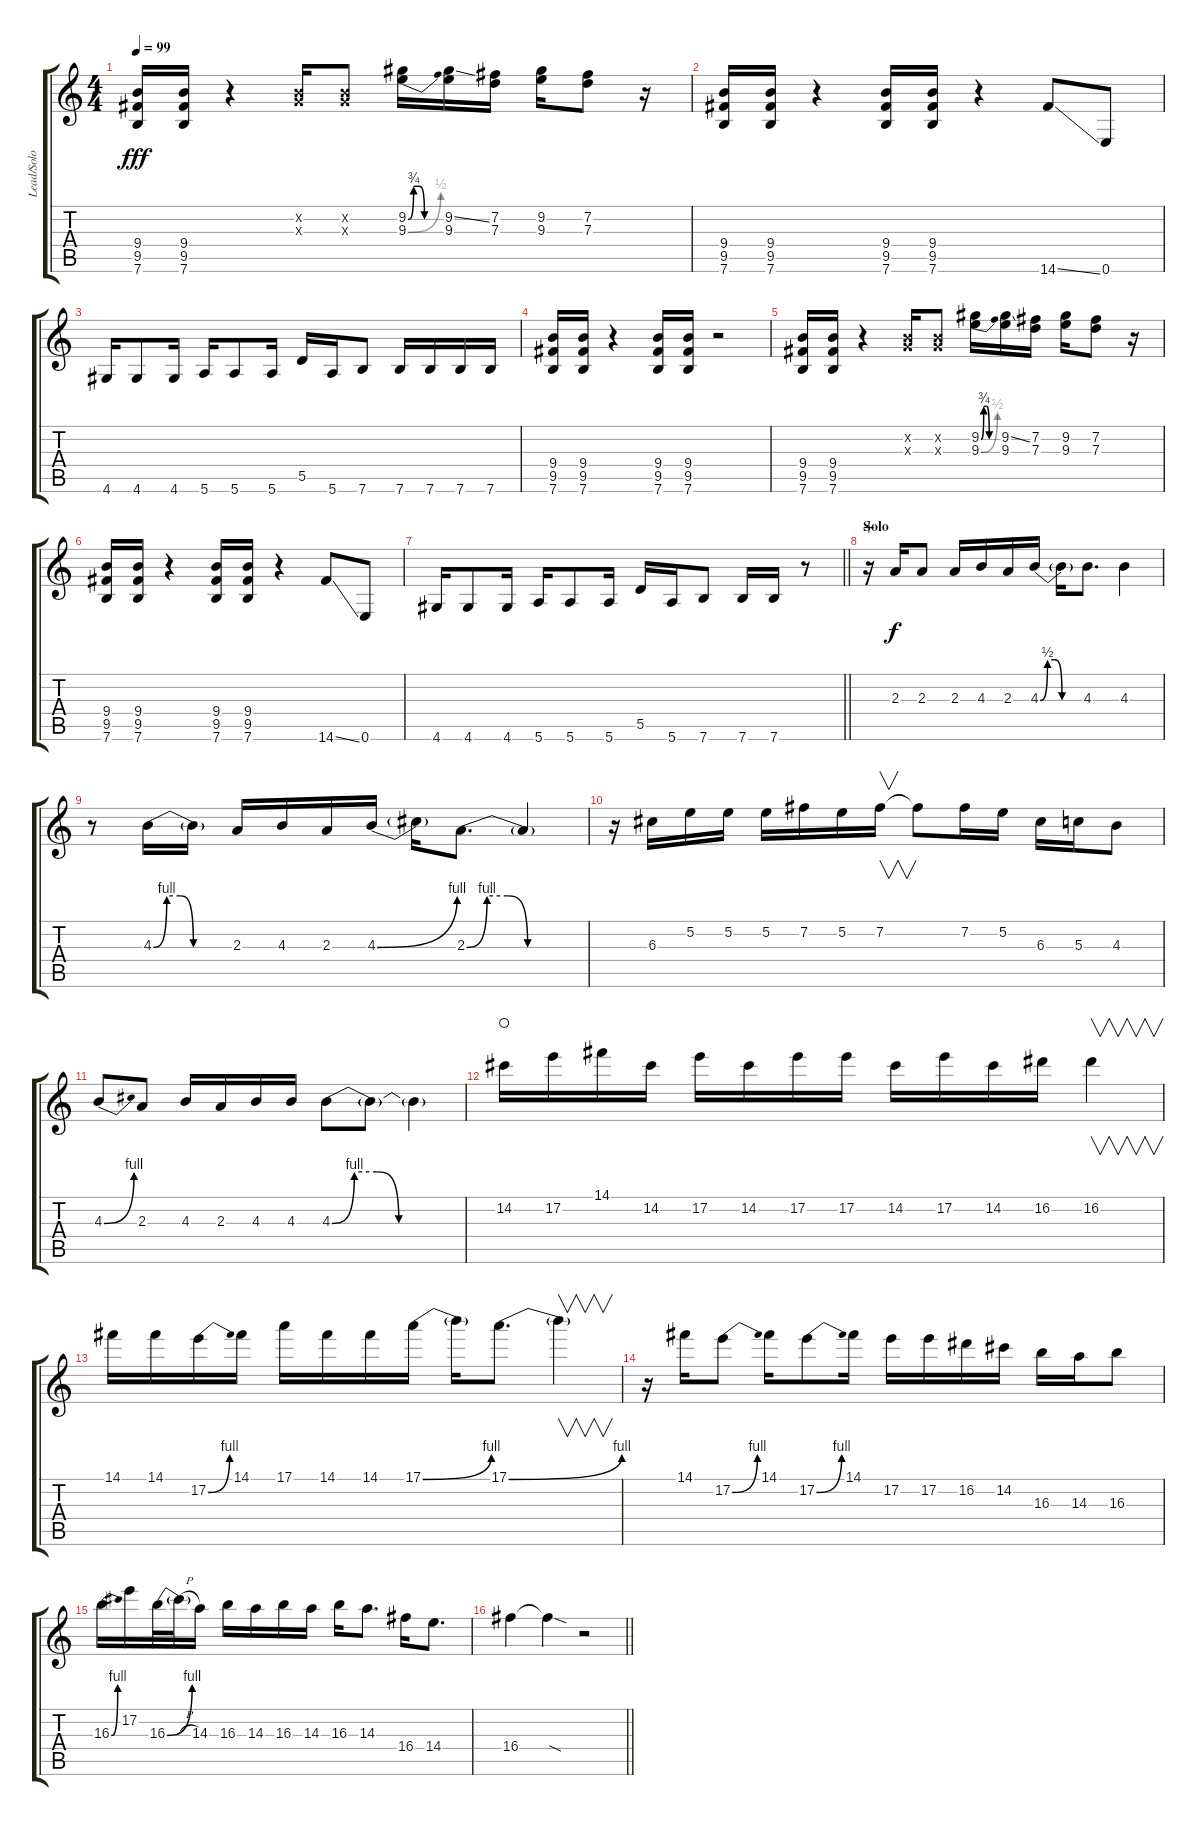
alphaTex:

\track ("Lead/Solo" "Lead/Solo") {instrument distortionguitar}
\staff {score tabs}
\tuning (E4 B3 G3 D3 A2 E2) {hide}
\ts (4 4)
\tempo 99
\clef g2
\ks c
(9.4 9.5 7.6).16{dy fff} (9.4 9.5 7.6).16 r.4 (0.2{x} 0.3{x}).16 (0.2{x} 0.3{x}).8 (9.2{be (custom 0 0 10 3 20 3 30 0 60 0)} 9.3{be (bend 0 0 60 2)}).16 (9.2{ss} 9.3).16 (7.2 7.3).16 (9.2 9.3).16 (7.2 7.3).8 r.16 |
(9.4 9.5 7.6).16 (9.4 9.5 7.6).16 r.4 (9.4 9.5 7.6).16 (9.4 9.5 7.6).16 r.4 14.6{ss}.8 0.6.8 |
4.6.16 4.6.8 4.6.16 5.6.16 5.6.8 5.6.16 5.5.16 5.6.16 7.6.8 7.6.16 7.6.16 7.6.16 7.6.16 |
(9.4 9.5 7.6).16 (9.4 9.5 7.6).16 r.4 (9.4 9.5 7.6).16 (9.4 9.5 7.6).16 r.2 |
(9.4 9.5 7.6).16 (9.4 9.5 7.6).16 r.4 (0.2{x} 0.3{x}).16 (0.2{x} 0.3{x}).8 (9.2{be (custom 0 0 10 3 20 3 30 0 60 0)} 9.3{be (bend 0 0 60 2)}).16 (9.2{ss} 9.3).16 (7.2 7.3).16 (9.2 9.3).16 (7.2 7.3).8 r.16 |
(9.4 9.5 7.6).16 (9.4 9.5 7.6).16 r.4 (9.4 9.5 7.6).16 (9.4 9.5 7.6).16 r.4 14.6{ss}.8 0.6.8 |
\barLineRight lightlight
4.6.16 4.6.8 4.6.16 5.6.16 5.6.8 5.6.16 5.5.16 5.6.16 7.6.8 7.6.16 7.6.16 r.8 |
\section ("" "Solo")
r.16{wahc} 2.3.16{dy f} 2.3.8 2.3.16 4.3.16 2.3.16 4.3{be (custom 0 0 10 2 20 2 30 0 60 0)}.16 4.3{t}.16 4.3.8{d} 4.3.4 |
r.8 4.3{be (custom 0 0 10 4 20 4 30 0 60 0)}.16 4.3{t}.16 2.3.16 4.3.16 2.3.16 4.3{be (bend 0 0 60 4)}.16 4.3{t}.16 2.3{be (custom 0 0 10 4 20 4 30 0 60 0)}.8{d} 2.3{t}.4 |
r.16 6.3.16 5.2.16 5.2.16 5.2.16 7.2.16 5.2.16 7.2.16{v} 7.2{t}.8 7.2.16 5.2.16 6.3.16 5.3.16 4.3.8 |
4.3{be (bend 0 0 60 4)}.8 2.3.8 4.3.16 2.3.16 4.3.16 4.3.16 4.3{be (custom 0 0 10 4 20 4 30 0 60 0)}.8 4.3{t}.8 4.3{t}.4 |
14.2.16{waho} 17.2.16 14.1.16 14.2.16 17.2.16 14.2.16 17.2.16 17.2.16 14.2.16 17.2.16 14.2.16 16.2.16 16.2.4{v} |
14.1.16 14.1.16 17.2{be (bend 0 0 60 4)}.16 14.1.16 17.1.16 14.1.16 14.1.16 17.1{be (bend 0 0 60 4)}.16 17.1{t}.16 17.1{be (bend 0 0 60 4)}.8{d} 17.1{t}.4{v} |
r.16 14.1.16 17.2{be (bend 0 0 60 4)}.8 14.1.16 17.2{be (bend 0 0 60 4)}.8 14.1.16 17.2.16 17.2.16 16.2.16 14.2.16 16.3.16 14.3.16 16.3.8 |
16.3{be (bend 0 0 60 4)}.16 17.2.16 16.3{be (bend 0 0 60 4)}.32 16.3{h t}.32 14.3.16 16.3.16 14.3.16 16.3.16 14.3.16 16.3.16 14.3.8{d} 16.4.16 14.4.8{d} |
\barLineRight lightlight
16.4.4 16.4{sod t}.4 r.2
